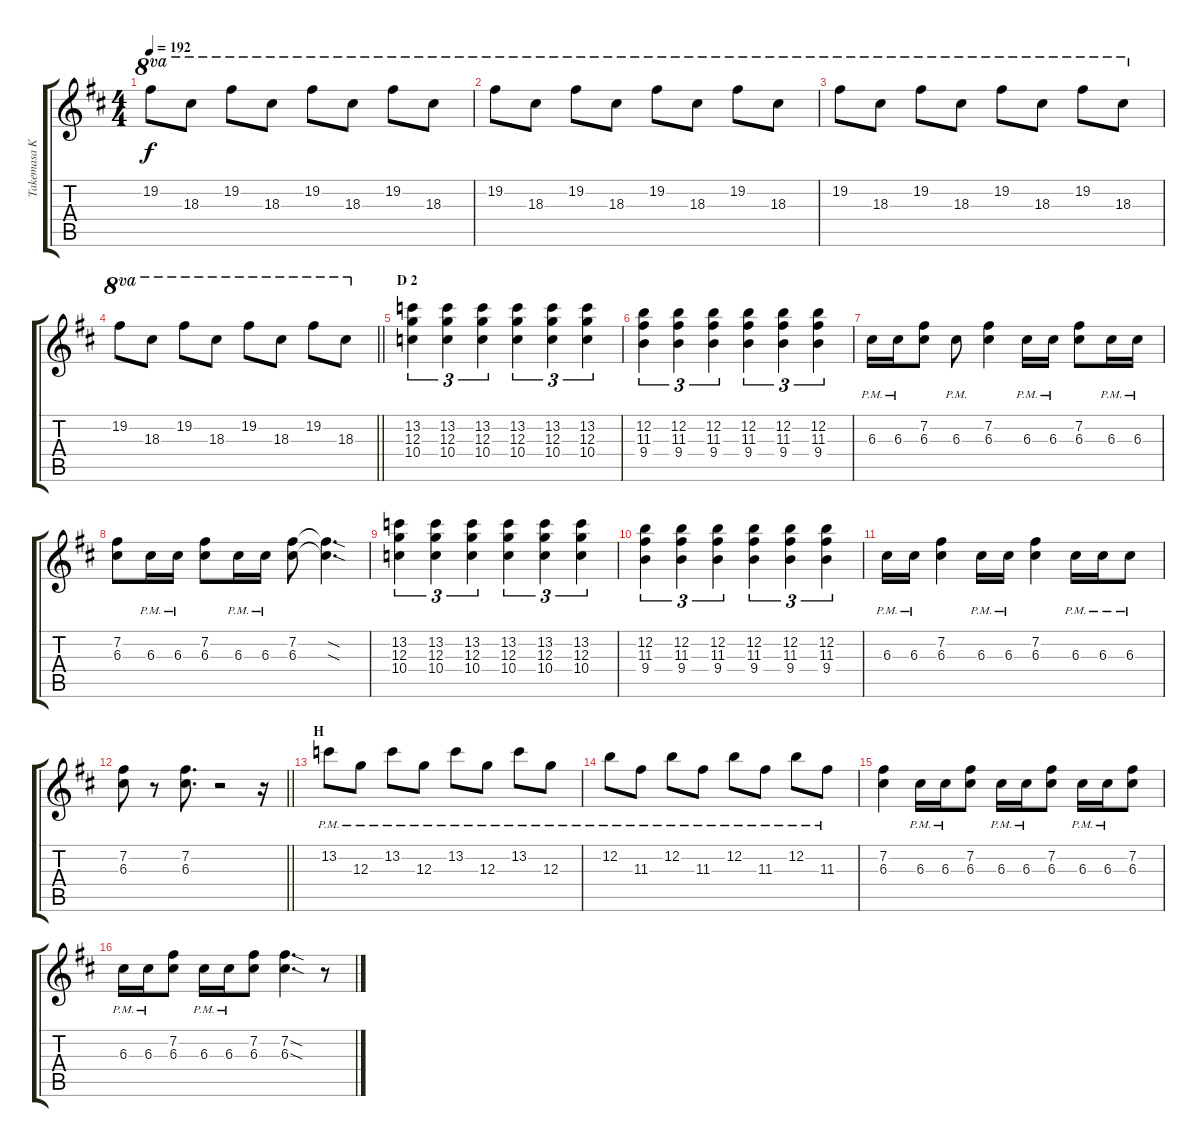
\track ("Takemasa Kujou" "Takemasa K") {instrument overdrivenguitar}
\staff {score tabs}
\tuning (E4 B3 G3 D3 A2 E2) {hide}
\ts (4 4)
\tempo 192
\clef g2
\ks bminor
19.2.8{ot 8va dy f} 18.3.8{ot 8va} 19.2.8{ot 8va} 18.3.8{ot 8va} 19.2.8{ot 8va} 18.3.8{ot 8va} 19.2.8{ot 8va} 18.3.8{ot 8va} |
19.2.8{ot 8va} 18.3.8{ot 8va} 19.2.8{ot 8va} 18.3.8{ot 8va} 19.2.8{ot 8va} 18.3.8{ot 8va} 19.2.8{ot 8va} 18.3.8{ot 8va} |
19.2.8{ot 8va} 18.3.8{ot 8va} 19.2.8{ot 8va} 18.3.8{ot 8va} 19.2.8{ot 8va} 18.3.8{ot 8va} 19.2.8{ot 8va} 18.3.8{ot 8va} |
\barLineRight lightlight
19.2.8{ot 8va} 18.3.8{ot 8va} 19.2.8{ot 8va} 18.3.8{ot 8va} 19.2.8{ot 8va} 18.3.8{ot 8va} 19.2.8{ot 8va} 18.3.8{ot 8va} |
\section ("" "D 2 ")
(13.2 12.3 10.4).4{tu (3 2)} (13.2 12.3 10.4).4{tu (3 2)} (13.2 12.3 10.4).4{tu (3 2)} (13.2 12.3 10.4).4{tu (3 2)} (13.2 12.3 10.4).4{tu (3 2)} (13.2 12.3 10.4).4{tu (3 2)} |
(12.2 11.3 9.4).4{tu (3 2)} (12.2 11.3 9.4).4{tu (3 2)} (12.2 11.3 9.4).4{tu (3 2)} (12.2 11.3 9.4).4{tu (3 2)} (12.2 11.3 9.4).4{tu (3 2)} (12.2 11.3 9.4).4{tu (3 2)} |
6.3{pm}.16 6.3{pm}.16 (7.2 6.3).8 6.3{pm}.8 (7.2 6.3).4 6.3{pm}.16 6.3{pm}.16 (7.2 6.3).8 6.3{pm}.16 6.3{pm}.16 |
(7.2 6.3).8 6.3{pm}.16 6.3{pm}.16 (7.2 6.3).8 6.3{pm}.16 6.3{pm}.16 (7.2 6.3).8 (7.2{sod t} 6.3{sod t}).4{d} |
(13.2 12.3 10.4).4{tu (3 2)} (13.2 12.3 10.4).4{tu (3 2)} (13.2 12.3 10.4).4{tu (3 2)} (13.2 12.3 10.4).4{tu (3 2)} (13.2 12.3 10.4).4{tu (3 2)} (13.2 12.3 10.4).4{tu (3 2)} |
(12.2 11.3 9.4).4{tu (3 2)} (12.2 11.3 9.4).4{tu (3 2)} (12.2 11.3 9.4).4{tu (3 2)} (12.2 11.3 9.4).4{tu (3 2)} (12.2 11.3 9.4).4{tu (3 2)} (12.2 11.3 9.4).4{tu (3 2)} |
6.3{pm}.16 6.3{pm}.16 (7.2 6.3).4 6.3{pm}.16 6.3{pm}.16 (7.2 6.3).4 6.3{pm}.16 6.3{pm}.16 6.3{pm}.8 |
\barLineRight lightlight
(7.2 6.3).8 r.8 (7.2 6.3).8{d} r.2 r.16 |
\section ("" "H")
13.2{pm}.8 12.3{pm}.8 13.2{pm}.8 12.3{pm}.8 13.2{pm}.8 12.3{pm}.8 13.2{pm}.8 12.3{pm}.8 |
12.2{pm}.8 11.3{pm}.8 12.2{pm}.8 11.3{pm}.8 12.2{pm}.8 11.3{pm}.8 12.2{pm}.8 11.3{pm}.8 |
(7.2 6.3).4 6.3{pm}.16 6.3{pm}.16 (7.2 6.3).8 6.3{pm}.16 6.3{pm}.16 (7.2 6.3).8 6.3{pm}.16 6.3{pm}.16 (7.2 6.3).8 |
6.3{pm}.16 6.3{pm}.16 (7.2 6.3).8 6.3{pm}.16 6.3{pm}.16 (7.2 6.3).8 (7.2{sod} 6.3{sod}).4{d} r.8
